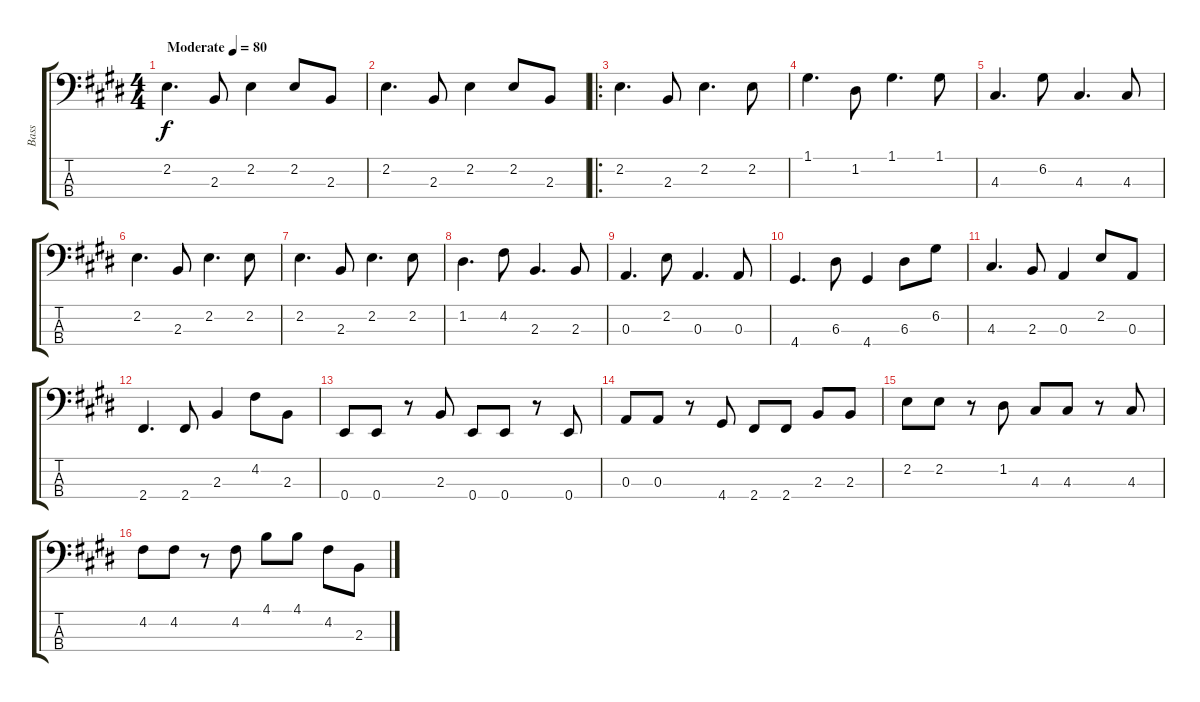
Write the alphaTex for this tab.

\track ("Bass" "Bass") {instrument electricbassfinger}
\staff {score tabs}
\tuning (G2 D2 A1 E1) {hide}
\ts (4 4)
\tempo (80 "Moderate")
\clef f4
\ks e
2.2.4{d dy f instrument electricbassfinger} 2.3.8 2.2.4 2.2.8 2.3.8 |
2.2.4{d} 2.3.8 2.2.4 2.2.8 2.3.8 |
\ro
2.2.4{d} 2.3.8 2.2.4{d} 2.2.8 |
1.1.4{d} 1.2.8 1.1.4{d} 1.1.8 |
4.3.4{d} 6.2.8 4.3.4{d} 4.3.8 |
2.2.4{d} 2.3.8 2.2.4{d} 2.2.8 |
2.2.4{d} 2.3.8 2.2.4{d} 2.2.8 |
1.2.4{d} 4.2.8 2.3.4{d} 2.3.8 |
0.3.4{d} 2.2.8 0.3.4{d} 0.3.8 |
4.4.4{d} 6.3.8 4.4.4 6.3.8 6.2.8 |
4.3.4{d} 2.3.8 0.3.4 2.2.8 0.3.8 |
2.4.4{d} 2.4.8 2.3.4 4.2.8 2.3.8 |
0.4.8 0.4.8 r.8 2.3.8 0.4.8 0.4.8 r.8 0.4.8 |
0.3.8 0.3.8 r.8 4.4.8 2.4.8 2.4.8 2.3.8 2.3.8 |
2.2.8 2.2.8 r.8 1.2.8 4.3.8 4.3.8 r.8 4.3.8 |
4.2.8 4.2.8 r.8 4.2.8 4.1.8 4.1.8 4.2.8 2.3.8
